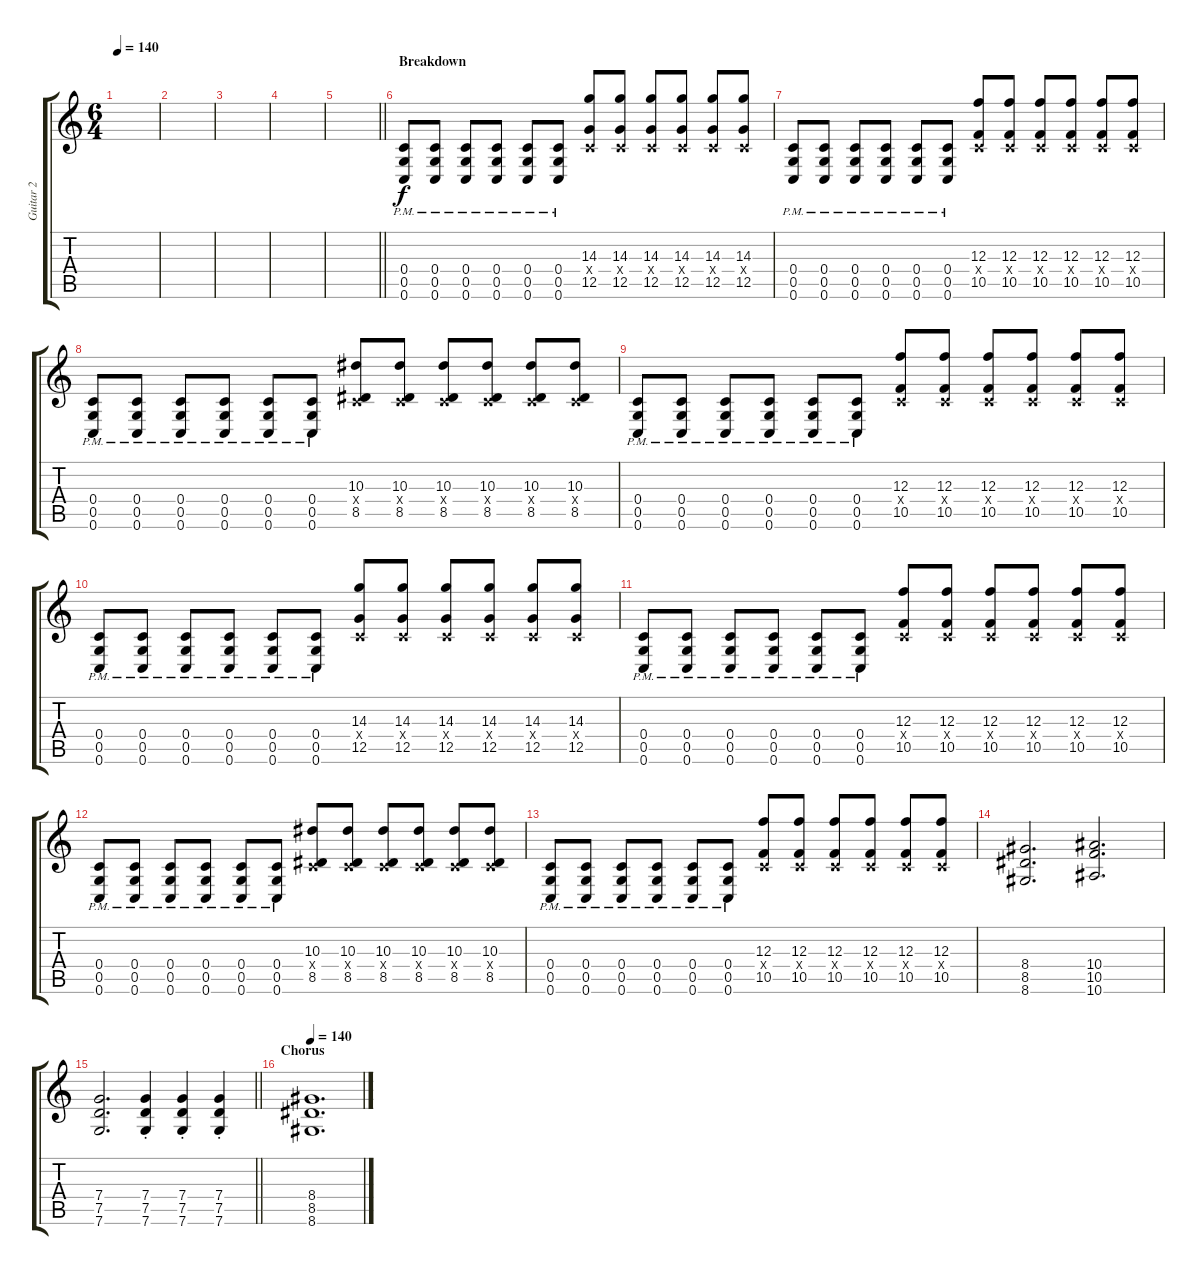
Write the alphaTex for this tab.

\track ("Guitar 2" "Guitar 2") {instrument distortionguitar}
\staff {score tabs}
\tuning (D4 A3 F3 C3 G2 C2) {hide}
\ts (6 4)
\tempo 140
\clef g2
\ks c
|
|
|
|
\barLineRight lightlight
|
\section ("" "Breakdown")
(0.4{pm} 0.5{pm} 0.6{pm}).8{instrument distortionguitar} (0.4{pm} 0.5{pm} 0.6{pm}).8 (0.4{pm} 0.5{pm} 0.6{pm}).8 (0.4{pm} 0.5{pm} 0.6{pm}).8 (0.4{pm} 0.5{pm} 0.6{pm}).8 (0.4{pm} 0.5{pm} 0.6{pm}).8 (14.3 0.4{x} 12.5).8 (14.3 0.4{x} 12.5).8 (14.3 0.4{x} 12.5).8 (14.3 0.4{x} 12.5).8 (14.3 0.4{x} 12.5).8 (14.3 0.4{x} 12.5).8 |
(0.4{pm} 0.5{pm} 0.6{pm}).8 (0.4{pm} 0.5{pm} 0.6{pm}).8 (0.4{pm} 0.5{pm} 0.6{pm}).8 (0.4{pm} 0.5{pm} 0.6{pm}).8 (0.4{pm} 0.5{pm} 0.6{pm}).8 (0.4{pm} 0.5{pm} 0.6{pm}).8 (12.3 0.4{x} 10.5).8 (12.3 0.4{x} 10.5).8 (12.3 0.4{x} 10.5).8 (12.3 0.4{x} 10.5).8 (12.3 0.4{x} 10.5).8 (12.3 0.4{x} 10.5).8 |
(0.4{pm} 0.5{pm} 0.6{pm}).8 (0.4{pm} 0.5{pm} 0.6{pm}).8 (0.4{pm} 0.5{pm} 0.6{pm}).8 (0.4{pm} 0.5{pm} 0.6{pm}).8 (0.4{pm} 0.5{pm} 0.6{pm}).8 (0.4{pm} 0.5{pm} 0.6{pm}).8 (10.3 0.4{x} 8.5).8 (10.3 0.4{x} 8.5).8 (10.3 0.4{x} 8.5).8 (10.3 0.4{x} 8.5).8 (10.3 0.4{x} 8.5).8 (10.3 0.4{x} 8.5).8 |
(0.4{pm} 0.5{pm} 0.6{pm}).8 (0.4{pm} 0.5{pm} 0.6{pm}).8 (0.4{pm} 0.5{pm} 0.6{pm}).8 (0.4{pm} 0.5{pm} 0.6{pm}).8 (0.4{pm} 0.5{pm} 0.6{pm}).8 (0.4{pm} 0.5{pm} 0.6{pm}).8 (12.3 0.4{x} 10.5).8 (12.3 0.4{x} 10.5).8 (12.3 0.4{x} 10.5).8 (12.3 0.4{x} 10.5).8 (12.3 0.4{x} 10.5).8 (12.3 0.4{x} 10.5).8 |
(0.4{pm} 0.5{pm} 0.6{pm}).8 (0.4{pm} 0.5{pm} 0.6{pm}).8 (0.4{pm} 0.5{pm} 0.6{pm}).8 (0.4{pm} 0.5{pm} 0.6{pm}).8 (0.4{pm} 0.5{pm} 0.6{pm}).8 (0.4{pm} 0.5{pm} 0.6{pm}).8 (14.3 0.4{x} 12.5).8 (14.3 0.4{x} 12.5).8 (14.3 0.4{x} 12.5).8 (14.3 0.4{x} 12.5).8 (14.3 0.4{x} 12.5).8 (14.3 0.4{x} 12.5).8 |
(0.4{pm} 0.5{pm} 0.6{pm}).8 (0.4{pm} 0.5{pm} 0.6{pm}).8 (0.4{pm} 0.5{pm} 0.6{pm}).8 (0.4{pm} 0.5{pm} 0.6{pm}).8 (0.4{pm} 0.5{pm} 0.6{pm}).8 (0.4{pm} 0.5{pm} 0.6{pm}).8 (12.3 0.4{x} 10.5).8 (12.3 0.4{x} 10.5).8 (12.3 0.4{x} 10.5).8 (12.3 0.4{x} 10.5).8 (12.3 0.4{x} 10.5).8 (12.3 0.4{x} 10.5).8 |
(0.4{pm} 0.5{pm} 0.6{pm}).8 (0.4{pm} 0.5{pm} 0.6{pm}).8 (0.4{pm} 0.5{pm} 0.6{pm}).8 (0.4{pm} 0.5{pm} 0.6{pm}).8 (0.4{pm} 0.5{pm} 0.6{pm}).8 (0.4{pm} 0.5{pm} 0.6{pm}).8 (10.3 0.4{x} 8.5).8 (10.3 0.4{x} 8.5).8 (10.3 0.4{x} 8.5).8 (10.3 0.4{x} 8.5).8 (10.3 0.4{x} 8.5).8 (10.3 0.4{x} 8.5).8 |
(0.4{pm} 0.5{pm} 0.6{pm}).8 (0.4{pm} 0.5{pm} 0.6{pm}).8 (0.4{pm} 0.5{pm} 0.6{pm}).8 (0.4{pm} 0.5{pm} 0.6{pm}).8 (0.4{pm} 0.5{pm} 0.6{pm}).8 (0.4{pm} 0.5{pm} 0.6{pm}).8 (12.3 0.4{x} 10.5).8 (12.3 0.4{x} 10.5).8 (12.3 0.4{x} 10.5).8 (12.3 0.4{x} 10.5).8 (12.3 0.4{x} 10.5).8 (12.3 0.4{x} 10.5).8 |
(8.4 8.5 8.6).2{d} (10.4 10.5 10.6).2{d} |
\barLineRight lightlight
(7.4 7.5 7.6).2{d} (7.4{st} 7.5{st} 7.6{st}).4 (7.4{st} 7.5{st} 7.6{st}).4 (7.4{st} 7.5{st} 7.6{st}).4 |
\section ("" "Chorus")
\tempo 140
(8.4 8.5 8.6).1{d}
